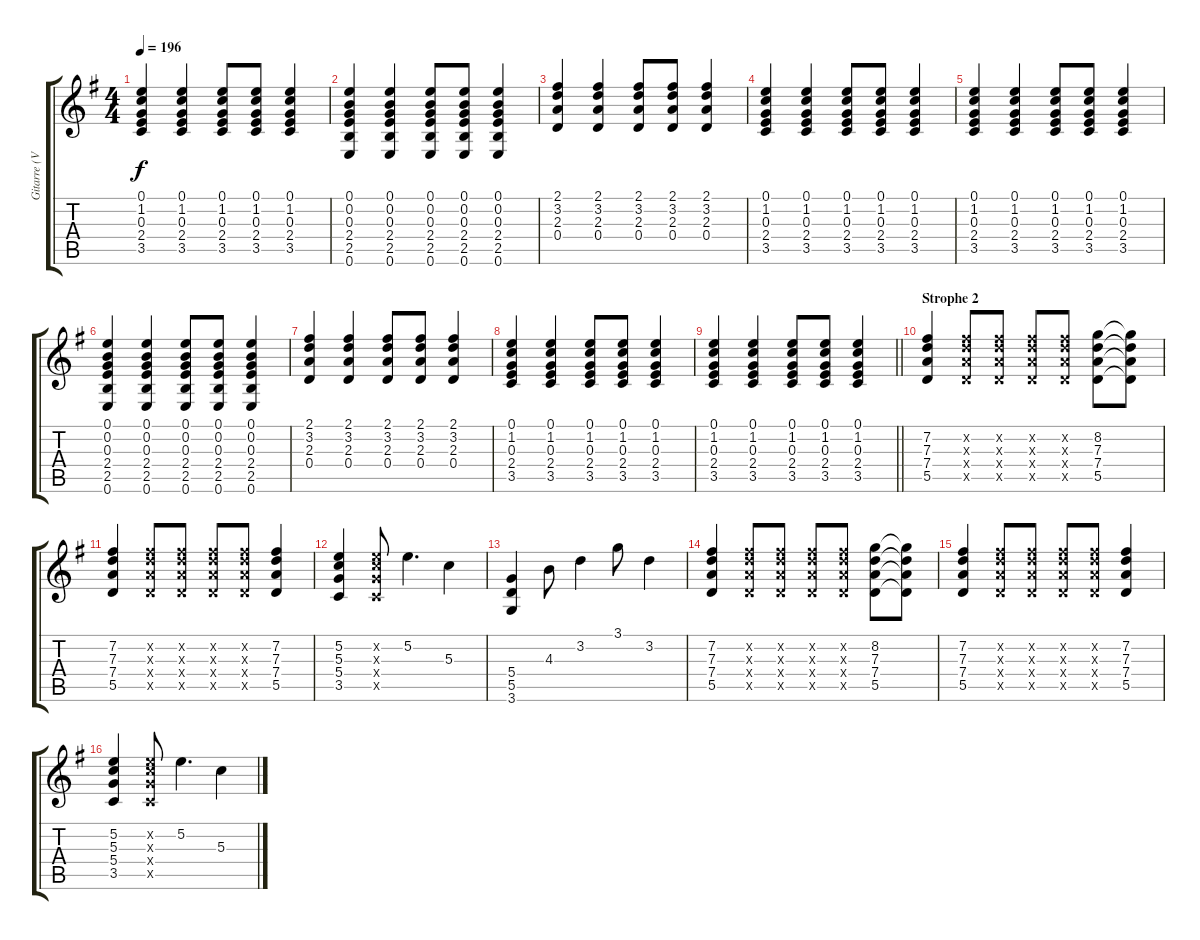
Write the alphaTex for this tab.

\track ("Gitarre (Verzerrt) Rhythm" "Gitarre (V") {instrument overdrivenguitar}
\staff {score tabs}
\tuning (E4 B3 G3 D3 A2 E2) {hide}
\ts (4 4)
\tempo 196
\clef g2
\ks g
(0.1 1.2 0.3 2.4 3.5).4{dy f} (0.1 1.2 0.3 2.4 3.5).4 (0.1 1.2 0.3 2.4 3.5).8 (0.1 1.2 0.3 2.4 3.5).8 (0.1 1.2 0.3 2.4 3.5).4 |
(0.1 0.2 0.3 2.4 2.5 0.6).4 (0.1 0.2 0.3 2.4 2.5 0.6).4 (0.1 0.2 0.3 2.4 2.5 0.6).8 (0.1 0.2 0.3 2.4 2.5 0.6).8 (0.1 0.2 0.3 2.4 2.5 0.6).4 |
(2.1 3.2 2.3 0.4).4 (2.1 3.2 2.3 0.4).4 (2.1 3.2 2.3 0.4).8 (2.1 3.2 2.3 0.4).8 (2.1 3.2 2.3 0.4).4 |
(0.1 1.2 0.3 2.4 3.5).4 (0.1 1.2 0.3 2.4 3.5).4 (0.1 1.2 0.3 2.4 3.5).8 (0.1 1.2 0.3 2.4 3.5).8 (0.1 1.2 0.3 2.4 3.5).4 |
(0.1 1.2 0.3 2.4 3.5).4 (0.1 1.2 0.3 2.4 3.5).4 (0.1 1.2 0.3 2.4 3.5).8 (0.1 1.2 0.3 2.4 3.5).8 (0.1 1.2 0.3 2.4 3.5).4 |
(0.1 0.2 0.3 2.4 2.5 0.6).4 (0.1 0.2 0.3 2.4 2.5 0.6).4 (0.1 0.2 0.3 2.4 2.5 0.6).8 (0.1 0.2 0.3 2.4 2.5 0.6).8 (0.1 0.2 0.3 2.4 2.5 0.6).4 |
(2.1 3.2 2.3 0.4).4 (2.1 3.2 2.3 0.4).4 (2.1 3.2 2.3 0.4).8 (2.1 3.2 2.3 0.4).8 (2.1 3.2 2.3 0.4).4 |
(0.1 1.2 0.3 2.4 3.5).4 (0.1 1.2 0.3 2.4 3.5).4 (0.1 1.2 0.3 2.4 3.5).8 (0.1 1.2 0.3 2.4 3.5).8 (0.1 1.2 0.3 2.4 3.5).4 |
\barLineRight lightlight
(0.1 1.2 0.3 2.4 3.5).4 (0.1 1.2 0.3 2.4 3.5).4 (0.1 1.2 0.3 2.4 3.5).8 (0.1 1.2 0.3 2.4 3.5).8 (0.1 1.2 0.3 2.4 3.5).4 |
\section ("" "Strophe 2")
(7.2 7.3 7.4 5.5).4 (7.2{x} 7.3{x} 7.4{x} 5.5{x}).8 (7.2{x} 7.3{x} 7.4{x} 5.5{x}).8 (7.2{x} 7.3{x} 7.4{x} 5.5{x}).8 (7.2{x} 7.3{x} 7.4{x} 5.5{x}).8 (8.2 7.3 7.4 5.5).8 (8.2{t} 7.3{t} 7.4{t} 5.5{t}).8 |
(7.2 7.3 7.4 5.5).4 (7.2{x} 7.3{x} 7.4{x} 5.5{x}).8 (7.2{x} 7.3{x} 7.4{x} 5.5{x}).8 (7.2{x} 7.3{x} 7.4{x} 5.5{x}).8 (7.2{x} 7.3{x} 7.4{x} 5.5{x}).8 (7.2 7.3 7.4 5.5).4 |
(5.2 5.3 5.4 3.5).4 (5.2{x} 5.3{x} 5.4{x} 3.5{x}).8 5.2.4{d} 5.3.4 |
(5.4 5.5 3.6).4 4.3.8 3.2.4 3.1.8 3.2.4 |
(7.2 7.3 7.4 5.5).4 (7.2{x} 7.3{x} 7.4{x} 5.5{x}).8 (7.2{x} 7.3{x} 7.4{x} 5.5{x}).8 (7.2{x} 7.3{x} 7.4{x} 5.5{x}).8 (7.2{x} 7.3{x} 7.4{x} 5.5{x}).8 (8.2 7.3 7.4 5.5).8 (8.2{t} 7.3{t} 7.4{t} 5.5{t}).8 |
(7.2 7.3 7.4 5.5).4 (7.2{x} 7.3{x} 7.4{x} 5.5{x}).8 (7.2{x} 7.3{x} 7.4{x} 5.5{x}).8 (7.2{x} 7.3{x} 7.4{x} 5.5{x}).8 (7.2{x} 7.3{x} 7.4{x} 5.5{x}).8 (7.2 7.3 7.4 5.5).4 |
(5.2 5.3 5.4 3.5).4 (5.2{x} 5.3{x} 5.4{x} 3.5{x}).8 5.2.4{d} 5.3.4
